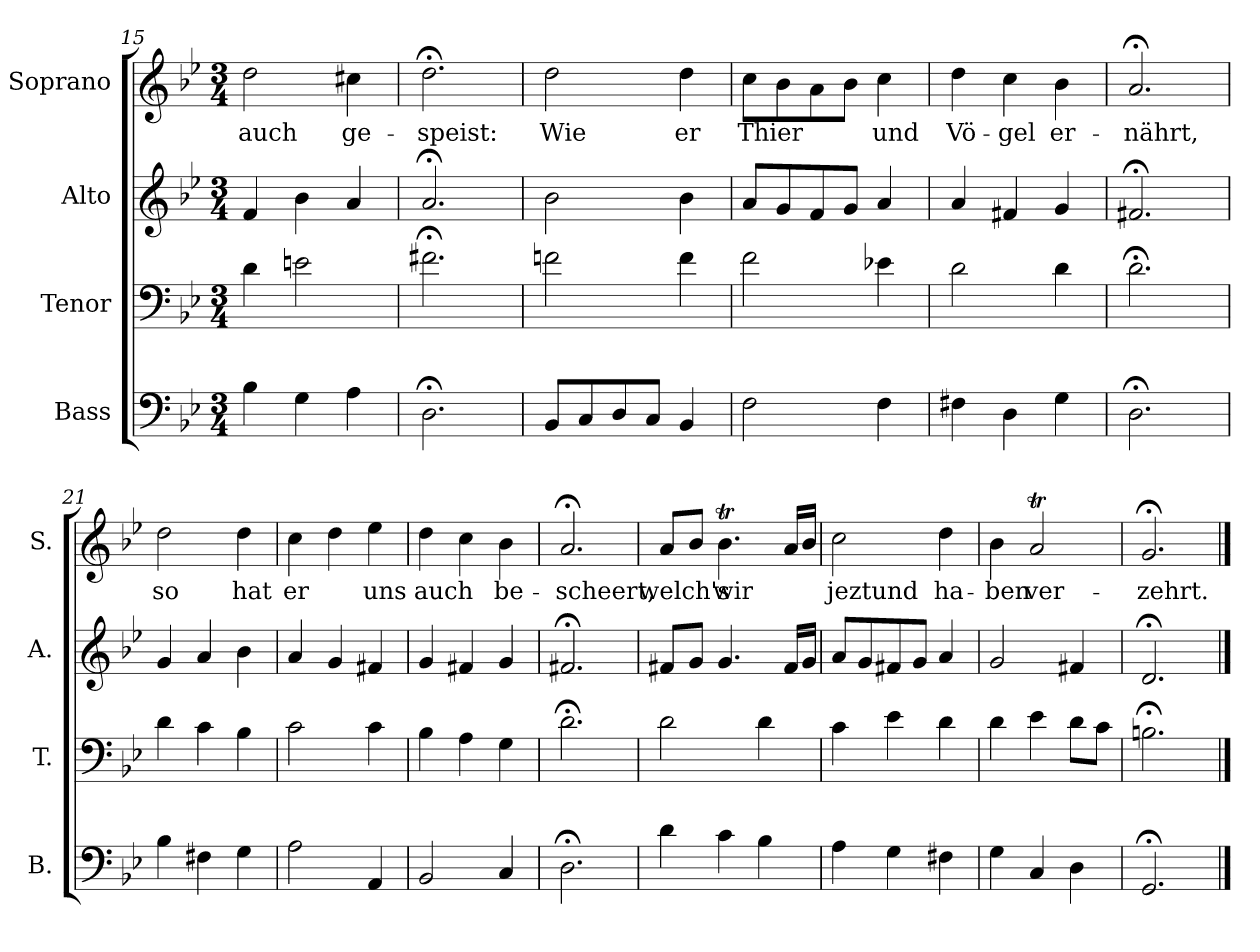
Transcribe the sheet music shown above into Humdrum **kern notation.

**kern	**kern	**kern	**kern	**text
*part4	*part3	*part2	*part1	*part1
*staff4	*staff3	*staff2	*staff1	*staff1
*I"Bass	*I"Tenor	*I"Alto	*I"Soprano	*
*I'B.	*I'T.	*I'A.	*I'S.	*
*clefF4	*clefF4	*clefG2	*clefG2	*
*k[b-e-]	*k[b-e-]	*k[b-e-]	*k[b-e-]	*
*B-:	*B-:	*B-:	*g:	*
*M3/4	*M3/4	*M3/4	*M3/4	*
=15	=15	=15	=15	=15
!	!	!	!	!LO:LY:b
4B-\	4d\	4f/	2dd\	auch
4G\	2en\	4b-\	.	.
!	!	!	!	!LO:LY:b
4A\	.	4a/	4cc#X\	ge-
=16	=16	=16	=16	=16
!	!	!	!	!LO:LY:b
2.D;<\	2.f#X;<\	2.a;</	2.dd;<\	-speist:
=17	=17	=17	=17	=17
!	!	!	!	!LO:LY:b
8BB-/L	2fn\	2b-\	2dd\	Wie
8C/	.	.	.	.
8D/	.	.	.	.
8C/J	.	.	.	.
!	!	!	!	!LO:LY:b
4BB-/	4f\	4b-\	4dd\	er
=18	=18	=18	=18	=18
!	!	!	!	!LO:LY:b
2F\	2f\	8a/L	8cc\L	Thier
.	.	8g/	8b-\	.
.	.	8f/	8a\	.
.	.	8g/J	8b-\J	.
!	!	!	!	!LO:LY:b
4F\	4e-X\	4a/	4cc\	und
=19	=19	=19	=19	=19
!	!	!	!	!LO:LY:b
4F#X\	2d\	4a/	4dd\	Vö-
!	!	!	!	!LO:LY:b
4D\	.	4f#X/	4cc\	-gel
!	!	!	!	!LO:LY:b
4G\	4d\	4g/	4b-\	er-
=20	=20	=20	=20	=20
!	!	!	!	!LO:LY:b
2.D;<\	2.d;<\	2.f#X;</	2.a;</	-nährt,
=21	=21	=21	=21	=21
!	!	!	!	!LO:LY:b
4B-\	4d\	4g/	2dd\	so
4F#X\	4c\	4a/	.	.
!	!	!	!	!LO:LY:b
4G\	4B-\	4b-\	4dd\	hat
!!LO:LB:g=z
=22	=22	=22	=22	=22
!	!	!	!	!LO:LY:b
2A\	2c\	4a/	4cc\	er
.	.	4g/	4dd\	.
!	!	!	!	!LO:LY:b
4AA/	4c\	4f#X/	4ee-\	uns
=23	=23	=23	=23	=23
!	!	!	!	!LO:LY:b
2BB-/	4B-\	4g/	4dd\	auch
.	4A\	4f#X/	4cc\	.
!	!	!	!	!LO:LY:b
4C/	4G\	4g/	4b-\	be-
=24	=24	=24	=24	=24
!	!	!	!	!LO:LY:b
2.D;<\	2.d;<\	2.f#X;</	2.a;</	-scheert,
=25	=25	=25	=25	=25
!	!	!	!	!LO:LY:b
4d\	2d\	8f#X/L	8a/L	welch's
.	.	8g/J	8b-/J	.
!	!	!	!	!LO:LY:b
4c\	.	4.g/	4.b-T\	wir
4B-\	4d\	.	.	.
.	.	16f#/LL	16a/LL	.
.	.	16g/JJ	16b-/JJ	.
=26	=26	=26	=26	=26
!	!	!	!	!LO:LY:b
4A\	4c\	8a/L	2cc\	jeztund
.	.	8g/	.	.
4G\	4e-\	8f#X/	.	.
.	.	8g/J	.	.
!	!	!	!	!LO:LY:b
4F#X\	4d\	4a/	4dd\	ha-
=27	=27	=27	=27	=27
!	!	!	!	!LO:LY:b
4G\	4d\	2g/	4b-\	-ben
!	!	!	!	!LO:LY:b
4C/	4e-\	.	2at/	ver-
4D\	8d\L	4f#X/	.	.
.	8c\J	.	.	.
=28	=28	=28	=28	=28
!	!	!	!	!LO:LY:b
2.GG;</	2.Bn;<\	2.d;</	2.g;</	-zehrt.
==	==	==	==	==
*-	*-	*-	*-	*-
